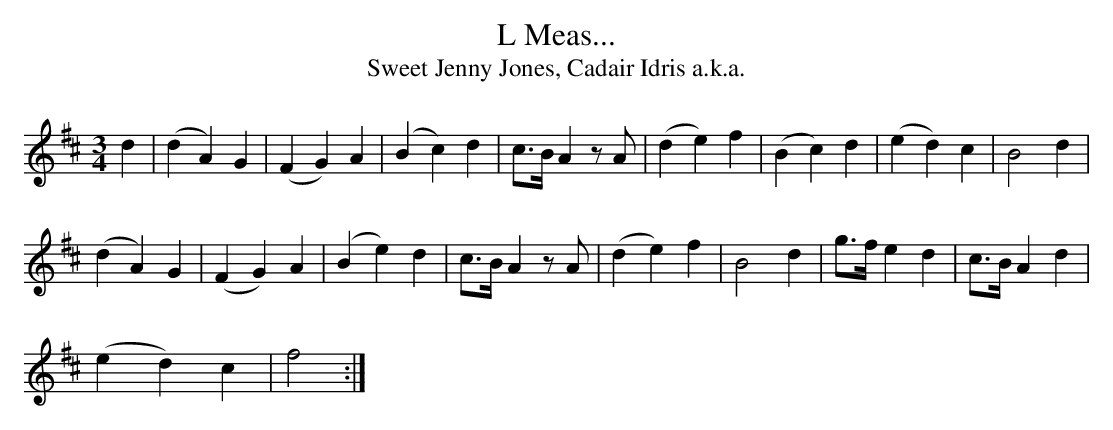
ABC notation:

X:1.1
T:L Meas...
T:Sweet Jenny Jones, Cadair Idris a.k.a.
M: 3/4
L: 1/4
K: D
d |(dA)G | (FG)A | (Bc)d |c/>B/ A z/A/ | (de)f | (Bc)d | (ed)c  | B2  d  |
 (dA) G  | (FG)A | (Be)d |c/>B/ A z/A/ | (de)f | B2d | g/>f/ ed | c/>B/Ad |
 (ed) c  | f2:|
